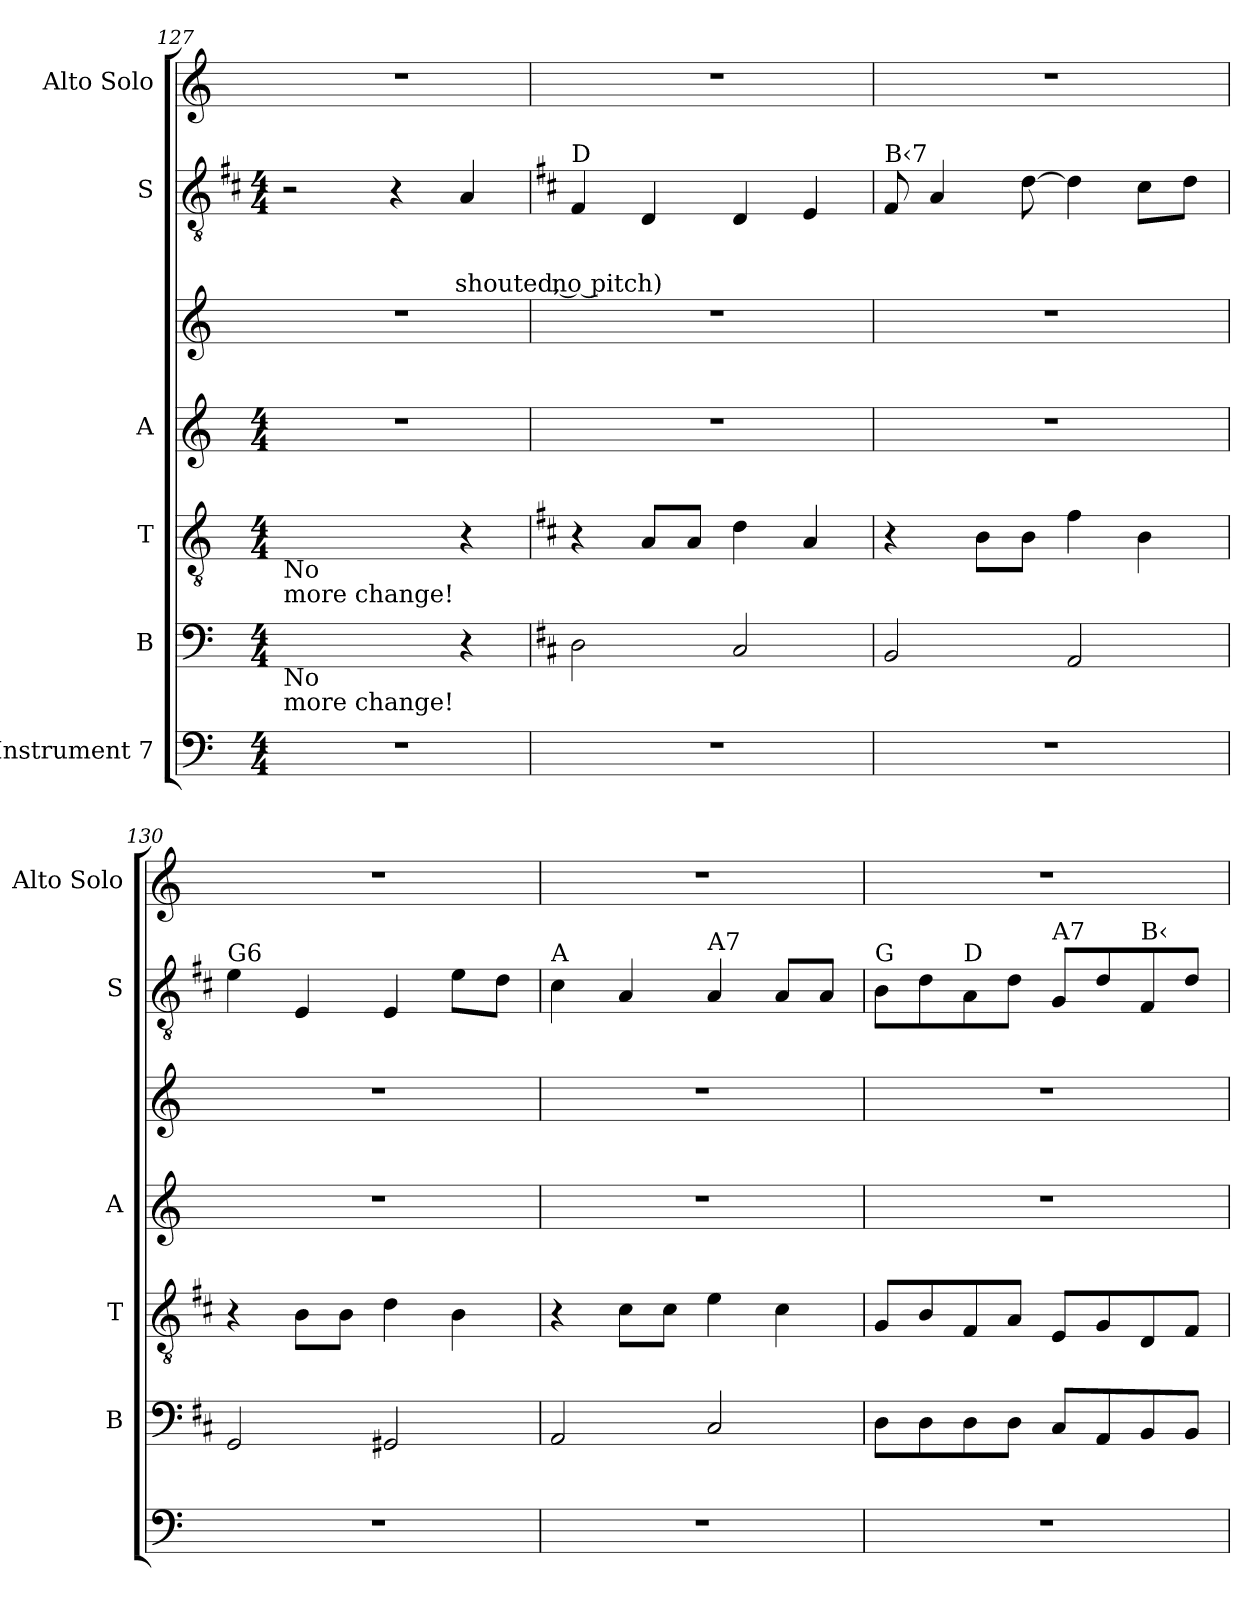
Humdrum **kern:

**kern	**kern	**kern	**kern	**kern	**kern	**text	**text	**text	**kern
*part7	*part6	*part5	*part4	*part3	*part2	*part2	*part2	*part2	*part1
*staff7	*staff6	*staff5	*staff4	*staff3	*staff2	*staff2	*staff2	*staff2	*staff1
*I"Instrument 7	*I"B	*I"T	*I"A	*	*I"S	*	*	*	*I"Alto Solo
*	*I'B	*I'T	*I'A	*	*I'S	*	*	*	*I'Alto Solo
*clefF4	*clefF4	*clefGv2	*clefG2	*clefG2	*clefGv2	*	*	*	*clefG2
*k[]	*k[]	*k[]	*k[]	*k[]	*k[f#c#]	*	*	*	*k[]
*C:	*C:	*C:	*C:	*C:	*D:	*	*	*	*C:
*M4/4	*M4/4	*M4/4	*M4/4	*	*M4/4	*	*	*	*
=127	=127	=127	=127	=127	=127	=127	=127	=127	=127
!	!	!LO:TX:b:t=No	!	!	!	!	!	!	!
!	!	!LO:TX:b:t=more change!	!	!	!	!	!	!	!
!	!LO:TX:b:t=No	!	!	!	!	!	!	!	!
!	!LO:TX:b:t=more change!	!	!	!	!	!	!	!	!
1r	2.ryy	2.ryy	1r	1r	2r	.	.	.	1r
.	.	.	.	.	4r	.	.	.	.
!	!	!	!	!	!	!	!	!LO:LY:b:rj	!
.	4r	4r	.	.	4A/	.	.	shouted, no pitch)	.
!!LO:LB:g=z
=128	=128	=128	=128	=128	=128	=128	=128	=128	=128
*	*k[f#c#]	*k[f#c#]	*	*	*	*	*	*	*
*	*D:	*D:	*	*	*	*	*	*	*
!	!	!	!	!	!LO:TX:a:t=D	!	!	!	!
1r	2D\	4r	1r	1r	4F#/	.	.	.	1r
.	.	8A/L	.	.	4D/	.	.	.	.
.	.	8A/J	.	.	.	.	.	.	.
.	2C#/	4d\	.	.	4D/	.	.	.	.
.	.	4A/	.	.	4E/	.	.	.	.
=129	=129	=129	=129	=129	=129	=129	=129	=129	=129
!	!	!	!	!	!LO:TX:a:t=B‹7	!	!	!	!
1r	2BB/	4r	1r	1r	8F#/	.	.	.	1r
.	.	.	.	.	4A/	.	.	.	.
.	.	8B\L	.	.	.	.	.	.	.
.	.	8B\J	.	.	[>8d\	.	.	.	.
.	2AA/	4f#\	.	.	4d\]	.	.	.	.
.	.	4B\	.	.	8c#\L	.	.	.	.
.	.	.	.	.	8d\J	.	.	.	.
=130	=130	=130	=130	=130	=130	=130	=130	=130	=130
!	!	!	!	!	!LO:TX:a:t=G6	!	!	!	!
1r	2GG/	4r	1r	1r	4e\	.	.	.	1r
.	.	8B\L	.	.	4E/	.	.	.	.
.	.	8B\J	.	.	.	.	.	.	.
.	2GG#X/	4d\	.	.	4E/	.	.	.	.
.	.	4B\	.	.	8e\L	.	.	.	.
.	.	.	.	.	8d\J	.	.	.	.
!!LO:LB:g=z
=131	=131	=131	=131	=131	=131	=131	=131	=131	=131
!	!	!	!	!	!LO:TX:a:t=A	!	!	!	!
1r	2AA/	4r	1r	1r	4c#\	.	.	.	1r
.	.	8c#\L	.	.	4A/	.	.	.	.
.	.	8c#\J	.	.	.	.	.	.	.
!	!	!	!	!	!LO:TX:a:t=A7	!	!	!	!
.	2C#/	4e\	.	.	4A/	.	.	.	.
.	.	4c#\	.	.	8A/L	.	.	.	.
.	.	.	.	.	8A/J	.	.	.	.
=132	=132	=132	=132	=132	=132	=132	=132	=132	=132
!	!	!	!	!	!LO:TX:a:t=G	!	!	!	!
1r	8D\L	8G/L	1r	1r	8B\L	.	.	.	1r
.	8D\	8B/	.	.	8d\	.	.	.	.
!	!	!	!	!	!LO:TX:a:t=D	!	!	!	!
.	8D\	8F#/	.	.	8A\	.	.	.	.
.	8D\J	8A/J	.	.	8d\J	.	.	.	.
!	!	!	!	!	!LO:TX:a:t=A7	!	!	!	!
.	8C#/L	8E/L	.	.	8G/L	.	.	.	.
.	8AA/	8G/	.	.	8d/	.	.	.	.
!	!	!	!	!	!LO:TX:a:t=B‹	!	!	!	!
.	8BB/	8D/	.	.	8F#/	.	.	.	.
.	8BB/J	8F#/J	.	.	8d/J	.	.	.	.
=	=	=	=	=	=	=	=	=	=
*-	*-	*-	*-	*-	*-	*-	*-	*-	*-
